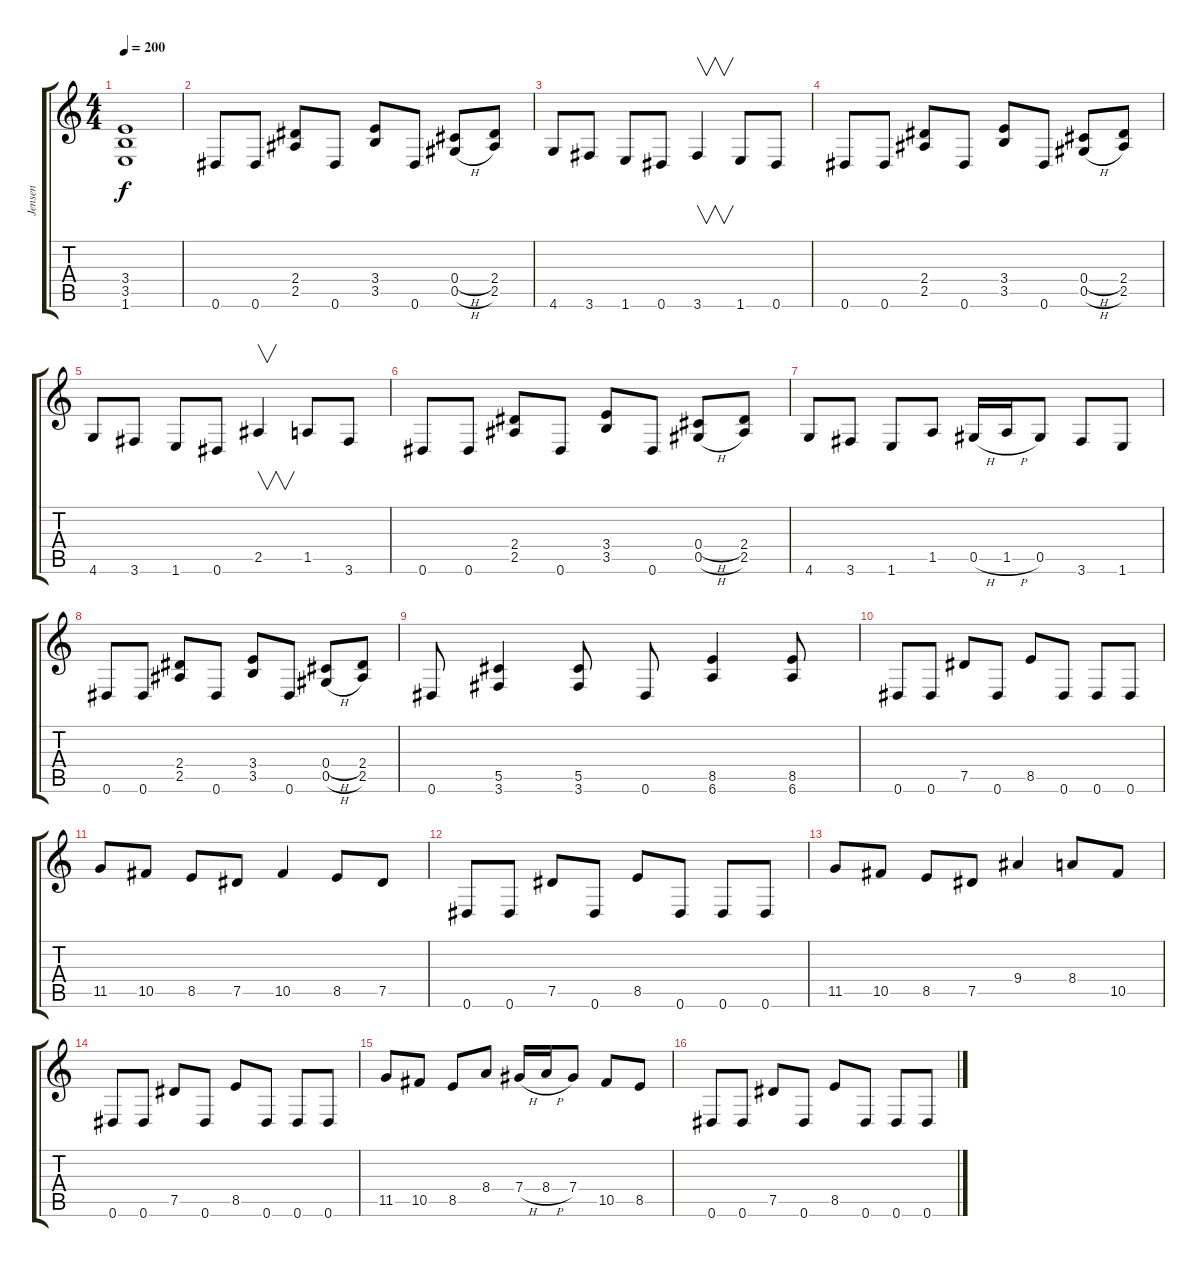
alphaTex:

\track ("Jensen" "Jensen") {instrument overdrivenguitar}
\staff {score tabs}
\tuning (Eb4 Bb3 Gb3 Db3 Ab2 Eb2) {hide}
\ts (4 4)
\tempo 200
\clef g2
\ks c
(3.4 3.5 1.6).1{dy f} |
0.6.8 0.6.8 (2.4 2.5).8 0.6.8 (3.4 3.5).8 0.6.8 (0.4{h} 0.5{h}).8 (2.4 2.5).8 |
4.6.8 3.6.8 1.6.8 0.6.8 3.6.4{v} 1.6.8 0.6.8 |
0.6.8 0.6.8 (2.4 2.5).8 0.6.8 (3.4 3.5).8 0.6.8 (0.4{h} 0.5{h}).8 (2.4 2.5).8 |
4.6.8 3.6.8 1.6.8 0.6.8 2.5.4{v} 1.5.8 3.6.8 |
0.6.8 0.6.8 (2.4 2.5).8 0.6.8 (3.4 3.5).8 0.6.8 (0.4{h} 0.5{h}).8 (2.4 2.5).8 |
4.6.8 3.6.8 1.6.8 1.5.8 0.5{h}.16 1.5{h}.16 0.5.8 3.6.8 1.6.8 |
0.6.8 0.6.8 (2.4 2.5).8 0.6.8 (3.4 3.5).8 0.6.8 (0.4{h} 0.5{h}).8 (2.4 2.5).8 |
0.6.8 (5.5 3.6).4 (5.5 3.6).8 0.6.8 (8.5 6.6).4 (8.5 6.6).8 |
0.6.8 0.6.8 7.5.8 0.6.8 8.5.8 0.6.8 0.6.8 0.6.8 |
11.5.8 10.5.8 8.5.8 7.5.8 10.5.4 8.5.8 7.5.8 |
0.6.8 0.6.8 7.5.8 0.6.8 8.5.8 0.6.8 0.6.8 0.6.8 |
11.5.8 10.5.8 8.5.8 7.5.8 9.4.4 8.4.8 10.5.8 |
0.6.8 0.6.8 7.5.8 0.6.8 8.5.8 0.6.8 0.6.8 0.6.8 |
11.5.8 10.5.8 8.5.8 8.4.8 7.4{h}.16 8.4{h}.16 7.4.8 10.5.8 8.5.8 |
0.6.8 0.6.8 7.5.8 0.6.8 8.5.8 0.6.8 0.6.8 0.6.8
